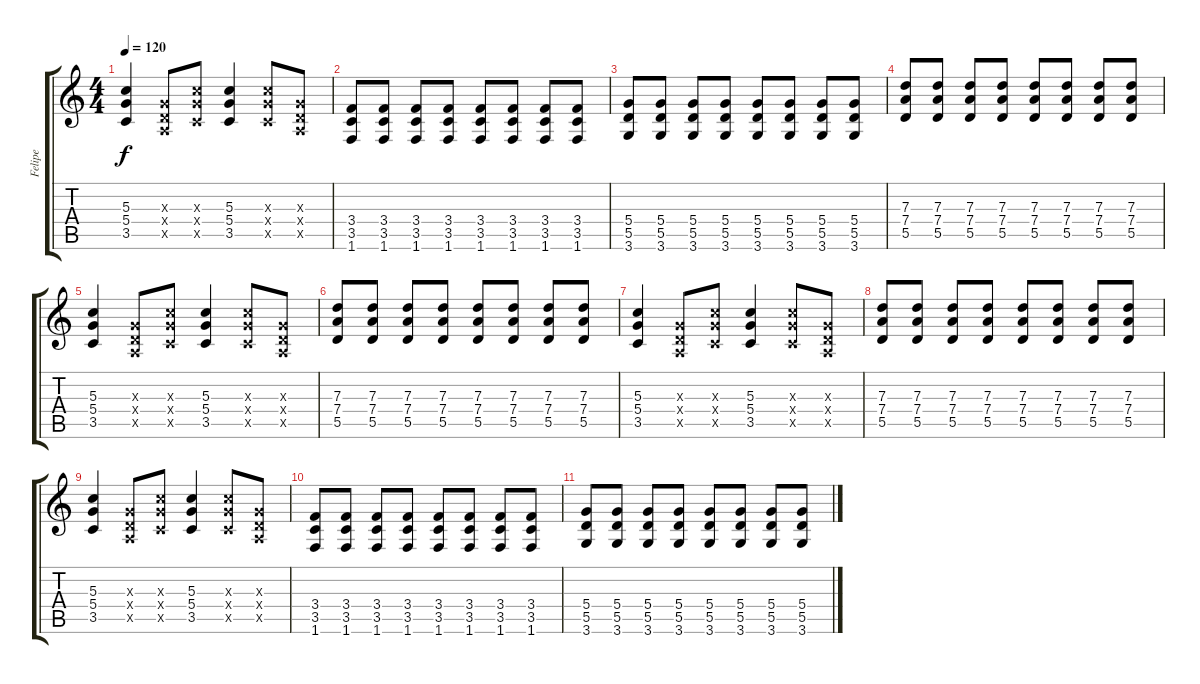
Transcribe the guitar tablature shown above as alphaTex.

\track ("Felipe" "Felipe") {instrument distortionguitar}
\staff {score tabs}
\tuning (E4 B3 G3 D3 A2 E2) {hide}
\ts (4 4)
\tempo 120
\clef g2
\ks c
(5.3 5.4 3.5).4{dy f} (0.3{x} 0.4{x} 0.5{x}).8 (5.3{x} 5.4{x} 3.5{x}).8 (5.3 5.4 3.5).4 (5.3{x} 5.4{x} 3.5{x}).8 (0.3{x} 0.4{x} 0.5{x}).8 |
(3.4 3.5 1.6).8 (3.4 3.5 1.6).8 (3.4 3.5 1.6).8 (3.4 3.5 1.6).8 (3.4 3.5 1.6).8 (3.4 3.5 1.6).8 (3.4 3.5 1.6).8 (3.4 3.5 1.6).8 |
(5.4 5.5 3.6).8 (5.4 5.5 3.6).8 (5.4 5.5 3.6).8 (5.4 5.5 3.6).8 (5.4 5.5 3.6).8 (5.4 5.5 3.6).8 (5.4 5.5 3.6).8 (5.4 5.5 3.6).8 |
(7.3 7.4 5.5).8 (7.3 7.4 5.5).8 (7.3 7.4 5.5).8 (7.3 7.4 5.5).8 (7.3 7.4 5.5).8 (7.3 7.4 5.5).8 (7.3 7.4 5.5).8 (7.3 7.4 5.5).8 |
(5.3 5.4 3.5).4 (0.3{x} 0.4{x} 0.5{x}).8 (5.3{x} 5.4{x} 3.5{x}).8 (5.3 5.4 3.5).4 (5.3{x} 5.4{x} 3.5{x}).8 (0.3{x} 0.4{x} 0.5{x}).8 |
(7.3 7.4 5.5).8 (7.3 7.4 5.5).8 (7.3 7.4 5.5).8 (7.3 7.4 5.5).8 (7.3 7.4 5.5).8 (7.3 7.4 5.5).8 (7.3 7.4 5.5).8 (7.3 7.4 5.5).8 |
(5.3 5.4 3.5).4 (0.3{x} 0.4{x} 0.5{x}).8 (5.3{x} 5.4{x} 3.5{x}).8 (5.3 5.4 3.5).4 (5.3{x} 5.4{x} 3.5{x}).8 (0.3{x} 0.4{x} 0.5{x}).8 |
(7.3 7.4 5.5).8 (7.3 7.4 5.5).8 (7.3 7.4 5.5).8 (7.3 7.4 5.5).8 (7.3 7.4 5.5).8 (7.3 7.4 5.5).8 (7.3 7.4 5.5).8 (7.3 7.4 5.5).8 |
(5.3 5.4 3.5).4 (0.3{x} 0.4{x} 0.5{x}).8 (5.3{x} 5.4{x} 3.5{x}).8 (5.3 5.4 3.5).4 (5.3{x} 5.4{x} 3.5{x}).8 (0.3{x} 0.4{x} 0.5{x}).8 |
(3.4 3.5 1.6).8 (3.4 3.5 1.6).8 (3.4 3.5 1.6).8 (3.4 3.5 1.6).8 (3.4 3.5 1.6).8 (3.4 3.5 1.6).8 (3.4 3.5 1.6).8 (3.4 3.5 1.6).8 |
(5.4 5.5 3.6).8 (5.4 5.5 3.6).8 (5.4 5.5 3.6).8 (5.4 5.5 3.6).8 (5.4 5.5 3.6).8 (5.4 5.5 3.6).8 (5.4 5.5 3.6).8 (5.4 5.5 3.6).8
